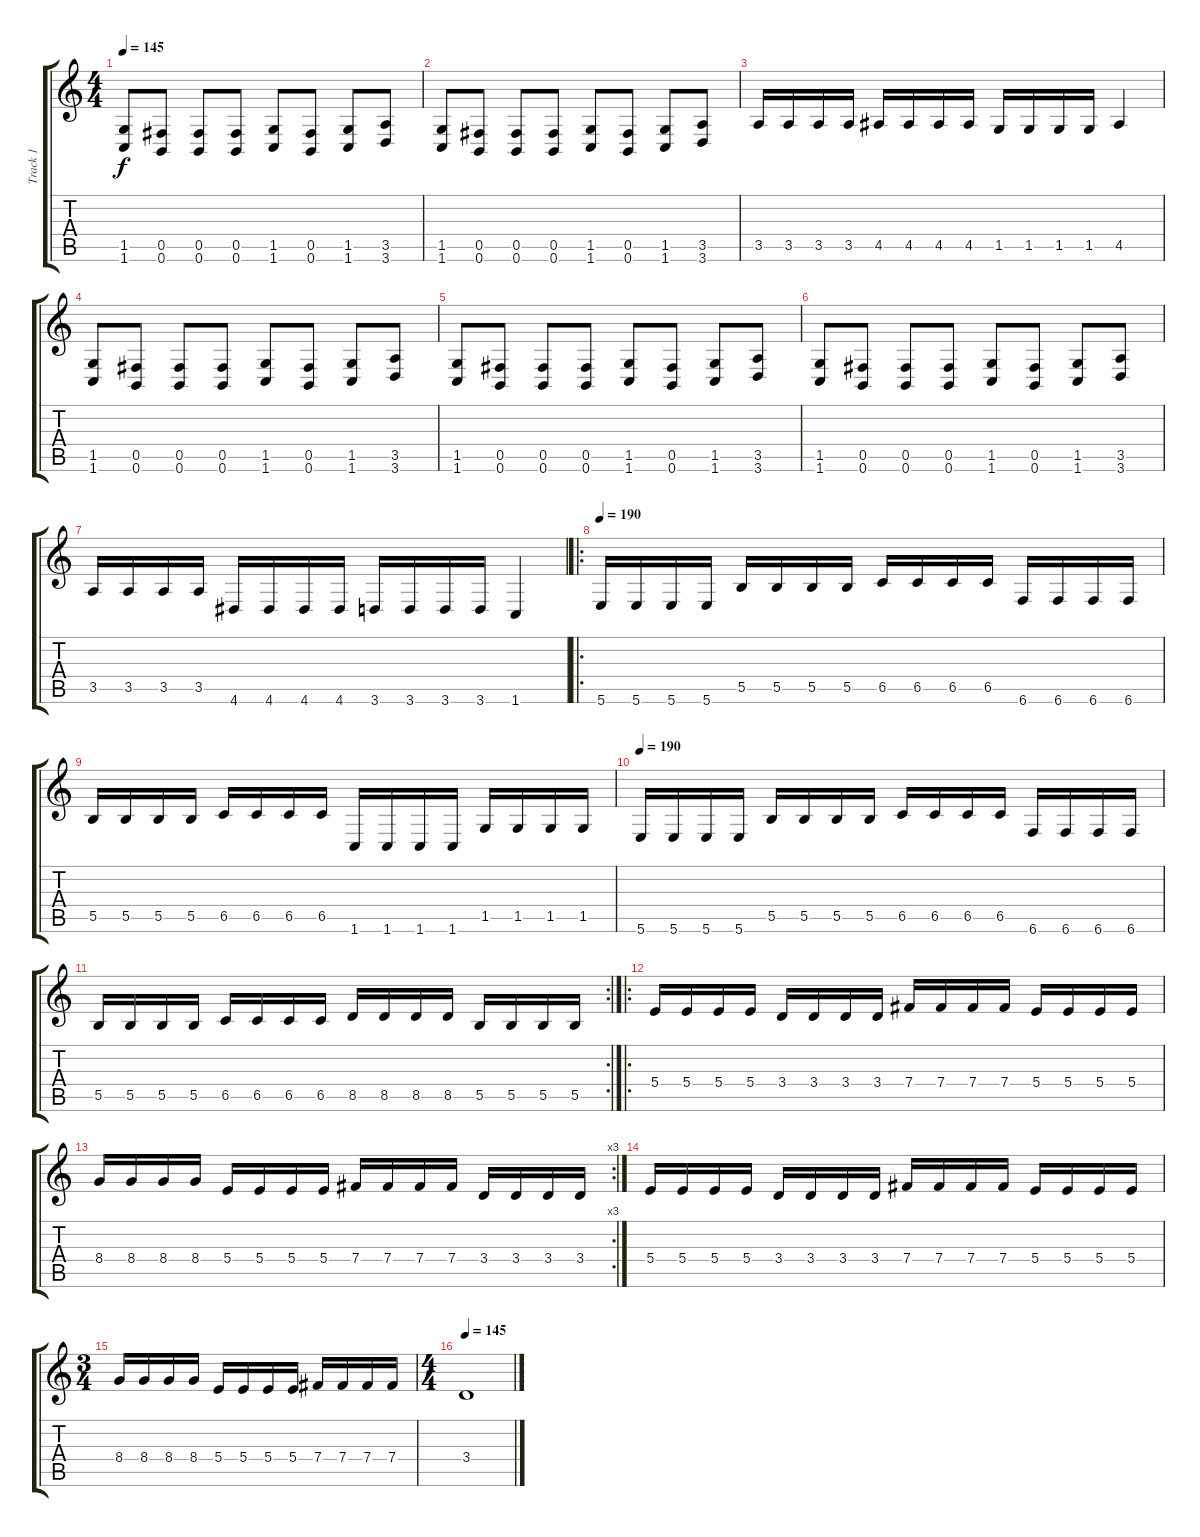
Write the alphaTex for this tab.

\track ("Track 1" "Track 1") {instrument distortionguitar}
\staff {score tabs}
\tuning (Db4 Ab3 E3 B2 Gb2 B1) {hide}
\ts (4 4)
\tempo 145
\clef g2
\ks c
(1.5 1.6).8{dy f} (0.5 0.6).8 (0.5 0.6).8 (0.5 0.6).8 (1.5 1.6).8 (0.5 0.6).8 (1.5 1.6).8 (3.5 3.6).8 |
(1.5 1.6).8 (0.5 0.6).8 (0.5 0.6).8 (0.5 0.6).8 (1.5 1.6).8 (0.5 0.6).8 (1.5 1.6).8 (3.5 3.6).8 |
3.5.16{volume 13} 3.5.16 3.5.16 3.5.16 4.5.16 4.5.16 4.5.16 4.5.16 1.5.16 1.5.16 1.5.16 1.5.16 4.5.4 |
(1.5 1.6).8 (0.5 0.6).8 (0.5 0.6).8 (0.5 0.6).8 (1.5 1.6).8 (0.5 0.6).8 (1.5 1.6).8 (3.5 3.6).8 |
(1.5 1.6).8 (0.5 0.6).8 (0.5 0.6).8 (0.5 0.6).8 (1.5 1.6).8 (0.5 0.6).8 (1.5 1.6).8 (3.5 3.6).8 |
(1.5 1.6).8 (0.5 0.6).8 (0.5 0.6).8 (0.5 0.6).8 (1.5 1.6).8 (0.5 0.6).8 (1.5 1.6).8 (3.5 3.6).8 |
3.5.16{volume 13} 3.5.16 3.5.16 3.5.16 4.6.16 4.6.16 4.6.16 4.6.16 3.6.16 3.6.16 3.6.16 3.6.16 1.6.4 |
\ro
\tempo 205
\tempo 190
5.6.16 5.6.16 5.6.16 5.6.16 5.5.16 5.5.16 5.5.16 5.5.16 6.5.16 6.5.16 6.5.16 6.5.16 6.6.16 6.6.16 6.6.16 6.6.16 |
5.5.16 5.5.16 5.5.16 5.5.16 6.5.16 6.5.16 6.5.16 6.5.16 1.6.16 1.6.16 1.6.16 1.6.16 1.5.16 1.5.16 1.5.16 1.5.16 |
\tempo 190
5.6.16 5.6.16 5.6.16 5.6.16 5.5.16 5.5.16 5.5.16 5.5.16 6.5.16 6.5.16 6.5.16 6.5.16 6.6.16 6.6.16 6.6.16 6.6.16 |
\rc 2
5.5.16 5.5.16 5.5.16 5.5.16 6.5.16 6.5.16 6.5.16 6.5.16 8.5.16 8.5.16 8.5.16 8.5.16 5.5.16 5.5.16 5.5.16 5.5.16 |
\ro
5.4.16 5.4.16 5.4.16 5.4.16 3.4.16 3.4.16 3.4.16 3.4.16 7.4.16 7.4.16 7.4.16 7.4.16 5.4.16 5.4.16 5.4.16 5.4.16 |
\rc 3
8.4.16 8.4.16 8.4.16 8.4.16 5.4.16 5.4.16 5.4.16 5.4.16 7.4.16 7.4.16 7.4.16 7.4.16 3.4.16 3.4.16 3.4.16 3.4.16 |
5.4.16 5.4.16 5.4.16 5.4.16 3.4.16 3.4.16 3.4.16 3.4.16 7.4.16 7.4.16 7.4.16 7.4.16 5.4.16 5.4.16 5.4.16 5.4.16 |
\ts (3 4)
8.4.16 8.4.16 8.4.16 8.4.16 5.4.16 5.4.16 5.4.16 5.4.16 7.4.16 7.4.16 7.4.16 7.4.16 |
\ts (4 4)
\tempo 145
3.4.1
